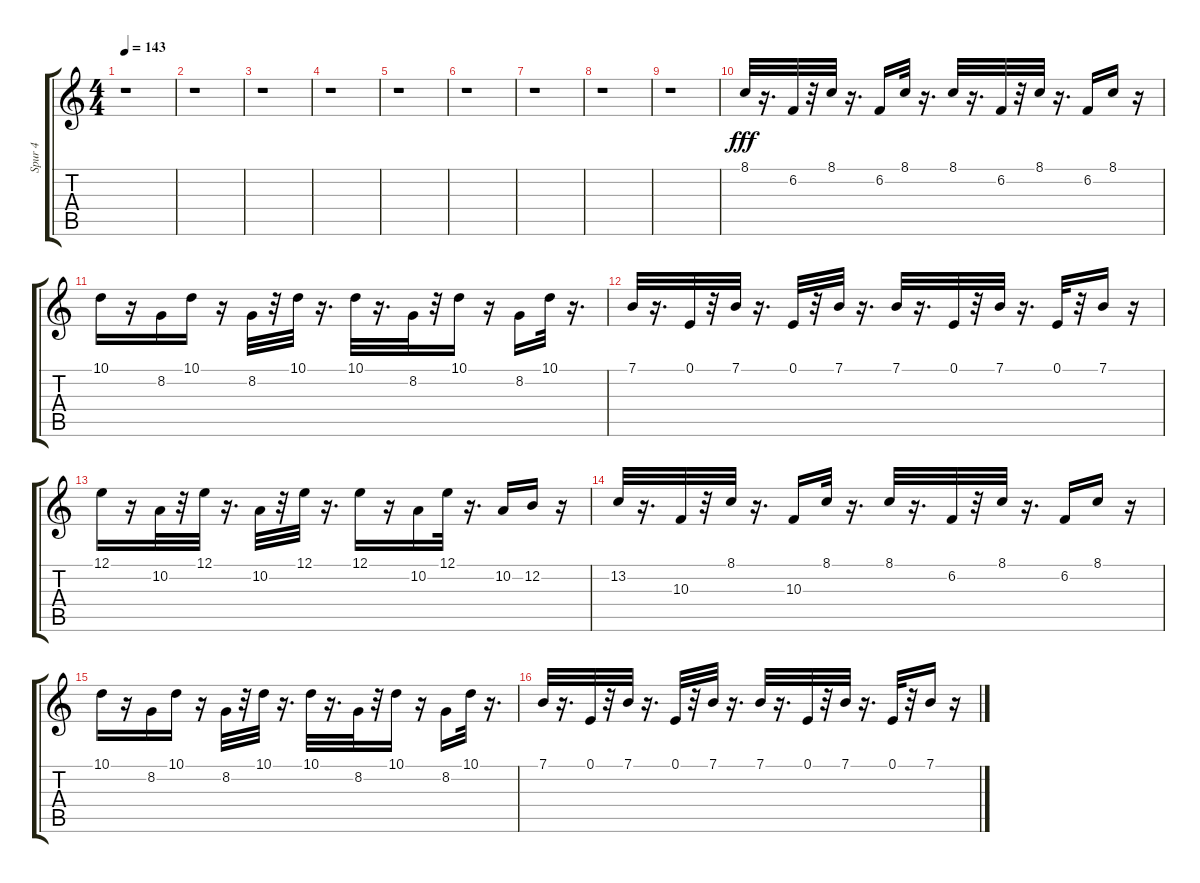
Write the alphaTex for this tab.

\track ("Spur 4" "Spur 4") {instrument electricpiano2}
\staff {score tabs}
\tuning (E4 B3 G3 D3 A2 E2) {hide}
\ts (4 4)
\tempo 143
\clef g2
\ks c
r.1{dy fff} |
r.1 |
r.1 |
r.1 |
r.1 |
r.1 |
r.1 |
r.1 |
r.1 |
8.1.32 r.16{d} 6.2.32 r.32 8.1.32 r.16{d} 6.2.16 8.1.32 r.16{d} 8.1.32 r.16{d} 6.2.32 r.32 8.1.32 r.16{d} 6.2.16 8.1.16 r.16 |
10.1.16 r.16 8.2.16 10.1.16 r.16 8.2.32 r.32 10.1.32 r.16{d} 10.1.32 r.16{d} 8.2.32 r.32 10.1.16 r.16 8.2.16 10.1.32 r.16{d} |
7.1.32 r.16{d} 0.1.32 r.32 7.1.32 r.16{d} 0.1.32 r.32 7.1.32 r.16{d} 7.1.32 r.16{d} 0.1.32 r.32 7.1.32 r.16{d} 0.1.32 r.32 7.1.16 r.16 |
12.1.16 r.16 10.2.32 r.32 12.1.32 r.16{d} 10.2.32 r.32 12.1.32 r.16{d} 12.1.16 r.16 10.2.16 12.1.32 r.16{d} 10.2.16 12.2.16 r.16 |
13.2.32 r.16{d} 10.3.32 r.32 8.1.32 r.16{d} 10.3.16 8.1.32 r.16{d} 8.1.32 r.16{d} 6.2.32 r.32 8.1.32 r.16{d} 6.2.16 8.1.16 r.16 |
10.1.16 r.16 8.2.16 10.1.16 r.16 8.2.32 r.32 10.1.32 r.16{d} 10.1.32 r.16{d} 8.2.32 r.32 10.1.16 r.16 8.2.16 10.1.32 r.16{d} |
7.1.32 r.16{d} 0.1.32 r.32 7.1.32 r.16{d} 0.1.32 r.32 7.1.32 r.16{d} 7.1.32 r.16{d} 0.1.32 r.32 7.1.32 r.16{d} 0.1.32 r.32 7.1.16 r.16
